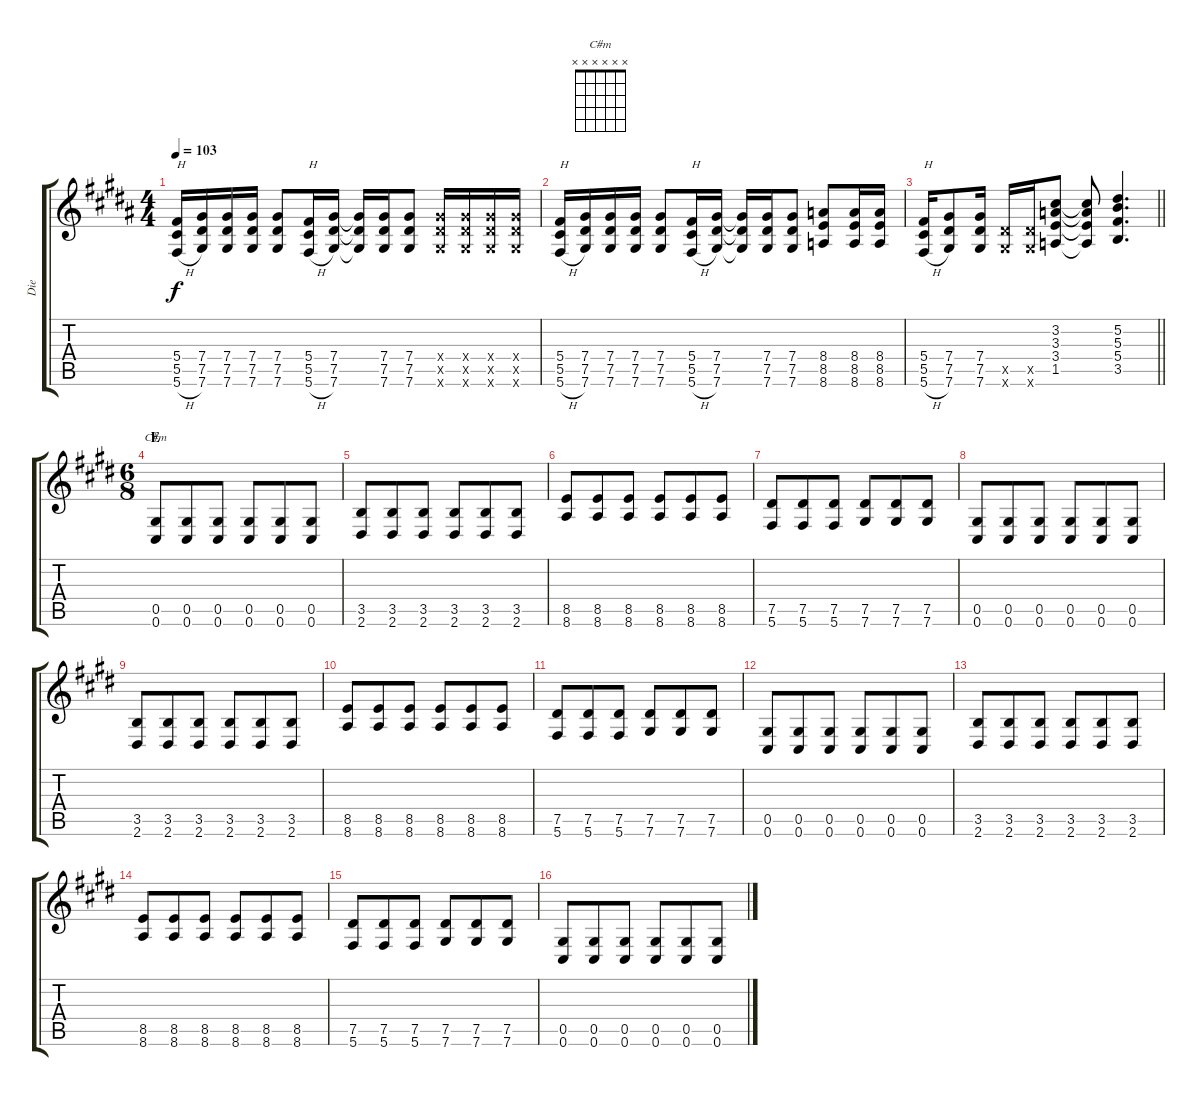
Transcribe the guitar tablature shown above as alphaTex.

\track ("Die" "Die") {instrument electricguitarclean}
\staff {score tabs}
\tuning (Eb4 Bb3 Gb3 Db3 Ab2 Db2) {hide}
\chord ("C#m" x x x x x x)
\ts (4 4)
\tempo 103
\clef g2
\ks g#minor
(5.4 5.5 5.6{h}).16{txt "H" dy f} (7.4 7.5 7.6).16 (7.4 7.5 7.6).16 (7.4 7.5 7.6).16 (7.4 7.5 7.6).8 (5.4 5.5 5.6{h}).16{txt "H"} (7.4 7.5 7.6).16 (7.4{t} 7.5{t} 7.6{t}).16 (7.4 7.5 7.6).16 (7.4 7.5 7.6).8 (7.4{x} 7.5{x} 7.6{x}).16 (7.4{x} 7.5{x} 7.6{x}).16 (7.4{x} 7.5{x} 7.6{x}).16 (7.4{x} 7.5{x} 7.6{x}).16 |
(5.4 5.5 5.6{h}).16{txt "H"} (7.4 7.5 7.6).16 (7.4 7.5 7.6).16 (7.4 7.5 7.6).16 (7.4 7.5 7.6).8 (5.4 5.5 5.6{h}).16{txt "H"} (7.4 7.5 7.6).16 (7.4{t} 7.5{t} 7.6{t}).16 (7.4 7.5 7.6).16 (7.4 7.5 7.6).8 (8.4 8.5 8.6).8 (8.4 8.5 8.6).16 (8.4 8.5 8.6).16 |
\barLineRight lightlight
(5.4 5.5 5.6{h}).16{txt "H"} (7.4 7.5 7.6).8 (7.4 7.5 7.6).16 (7.5{x} 7.6{x}).16 (7.5{x} 7.6{x}).16 (3.2 3.3 3.4 1.5).8 (3.2{t} 3.3{t} 3.4{t} 1.5{t}).8 (5.2 5.3 5.4 3.5).4{d} |
\ts (6 8)
\section ("" "E")
\ks c#minor
(0.5 0.6).8{ch "C#m"} (0.5 0.6).8 (0.5 0.6).8 (0.5 0.6).8 (0.5 0.6).8 (0.5 0.6).8 |
(3.5 2.6).8 (3.5 2.6).8 (3.5 2.6).8 (3.5 2.6).8 (3.5 2.6).8 (3.5 2.6).8 |
(8.5 8.6).8 (8.5 8.6).8 (8.5 8.6).8 (8.5 8.6).8 (8.5 8.6).8 (8.5 8.6).8 |
(7.5 5.6).8 (7.5 5.6).8 (7.5 5.6).8 (7.5 7.6).8 (7.5 7.6).8 (7.5 7.6).8 |
(0.5 0.6).8 (0.5 0.6).8 (0.5 0.6).8 (0.5 0.6).8 (0.5 0.6).8 (0.5 0.6).8 |
(3.5 2.6).8 (3.5 2.6).8 (3.5 2.6).8 (3.5 2.6).8 (3.5 2.6).8 (3.5 2.6).8 |
(8.5 8.6).8 (8.5 8.6).8 (8.5 8.6).8 (8.5 8.6).8 (8.5 8.6).8 (8.5 8.6).8 |
(7.5 5.6).8 (7.5 5.6).8 (7.5 5.6).8 (7.5 7.6).8 (7.5 7.6).8 (7.5 7.6).8 |
(0.5 0.6).8 (0.5 0.6).8 (0.5 0.6).8 (0.5 0.6).8 (0.5 0.6).8 (0.5 0.6).8 |
(3.5 2.6).8 (3.5 2.6).8 (3.5 2.6).8 (3.5 2.6).8 (3.5 2.6).8 (3.5 2.6).8 |
(8.5 8.6).8 (8.5 8.6).8 (8.5 8.6).8 (8.5 8.6).8 (8.5 8.6).8 (8.5 8.6).8 |
(7.5 5.6).8 (7.5 5.6).8 (7.5 5.6).8 (7.5 7.6).8 (7.5 7.6).8 (7.5 7.6).8 |
(0.5 0.6).8 (0.5 0.6).8 (0.5 0.6).8 (0.5 0.6).8 (0.5 0.6).8 (0.5 0.6).8
